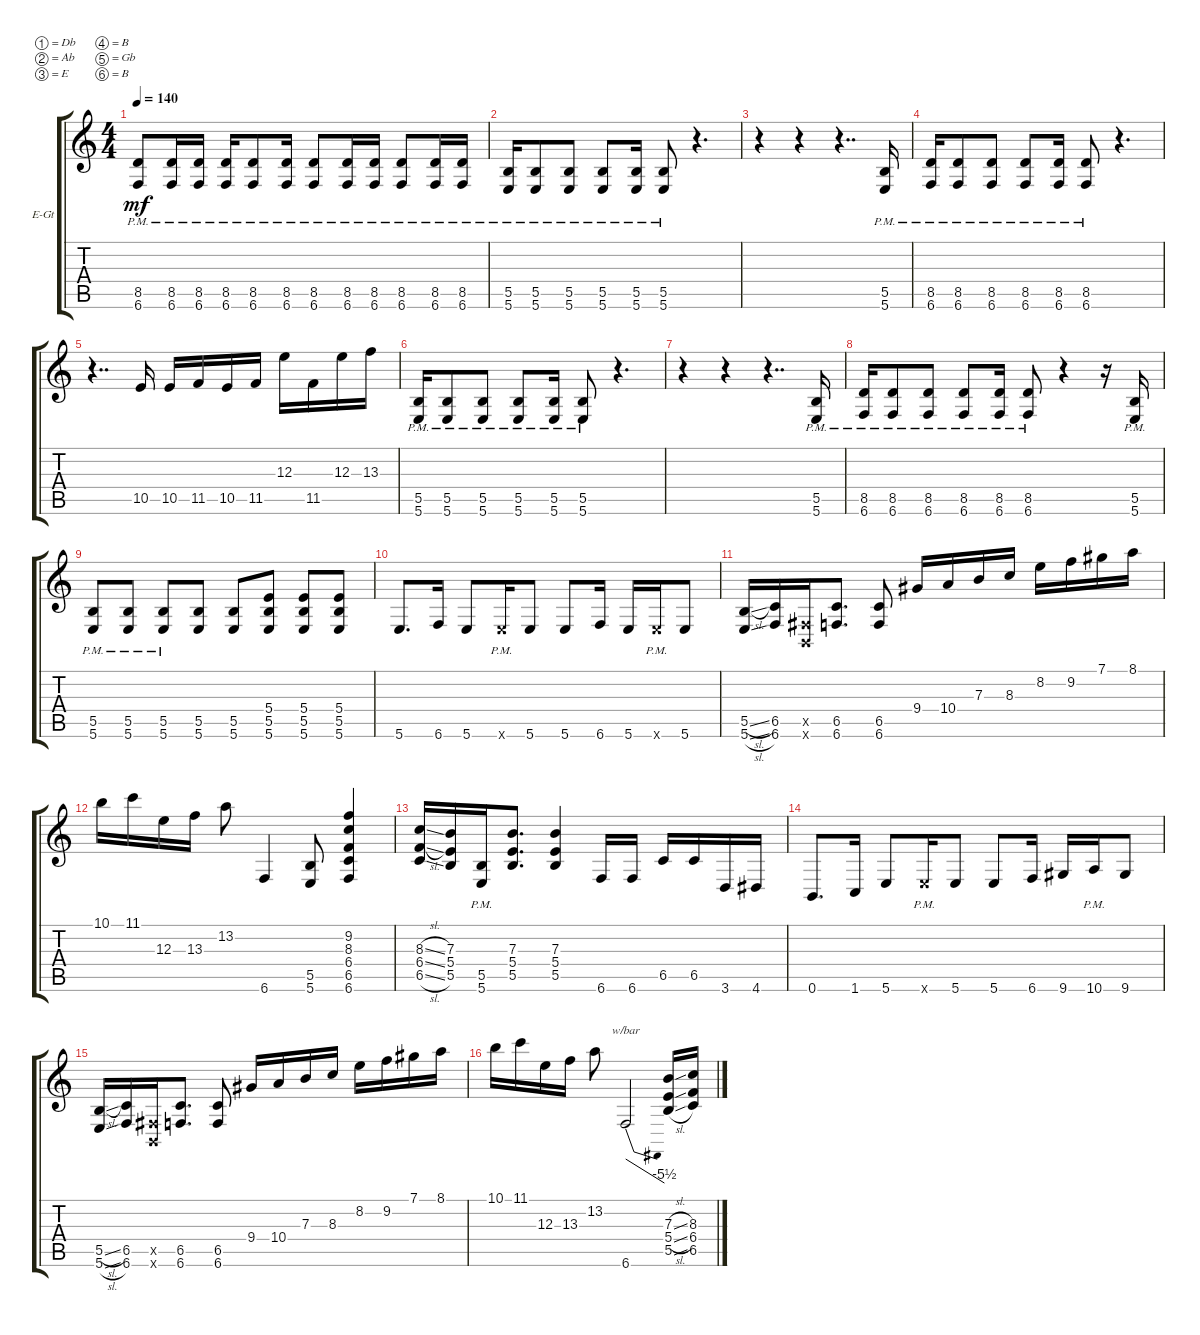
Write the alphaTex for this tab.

\defaultSystemsLayout 4
\bracketExtendMode groupsimilarinstruments
\firstSystemTrackNameOrientation horizontal
\otherSystemsTrackNameOrientation horizontal
\track ("Electric Guitar" "E-Gt") {instrument distortionguitar}
\staff {score tabs}
\tuning (Db4 Ab3 E3 B2 Gb2 B1)
\ts (4 4)
\tempo 140
\clef g2
\ks c
(6.6{pm} 8.5{pm}).8{dy mf} (6.6{pm} 8.5{pm}).16 (6.6{pm} 8.5{pm}).16 (6.6{pm} 8.5{pm}).16 (6.6{pm} 8.5{pm}).8 (6.6{pm} 8.5{pm}).16 (6.6{pm} 8.5{pm}).8 (6.6{pm} 8.5{pm}).16 (6.6{pm} 8.5{pm}).16 (6.6{pm} 8.5{pm}).8 (6.6{pm} 8.5{pm}).16 (6.6{pm} 8.5{pm}).16 |
(5.6{pm} 5.5{pm}).16 (5.6{pm} 5.5{pm}).8 (5.6{pm} 5.5{pm}).8 (5.6{pm} 5.5{pm}).8 (5.6{pm} 5.5{pm}).16 (5.6{pm} 5.5{pm}).8 r.4{d} |
r.4 r.4 r.4{dd} (5.6{pm} 5.5{pm}).16 |
(6.6{pm} 8.5{pm}).16 (6.6{pm} 8.5{pm}).8 (6.6{pm} 8.5{pm}).8 (6.6{pm} 8.5{pm}).8 (6.6{pm} 8.5{pm}).16 (6.6{pm} 8.5{pm}).8 r.4{d} |
r.4{dd} 10.5.16 10.5.16 11.5.16 10.5.16 11.5.16 12.3.16 11.5.16 12.3.16 13.3.16 |
(5.6{pm} 5.5{pm}).16 (5.6{pm} 5.5{pm}).8 (5.6{pm} 5.5{pm}).8 (5.6{pm} 5.5{pm}).8 (5.6{pm} 5.5{pm}).16 (5.6{pm} 5.5{pm}).8 r.4{d} |
r.4 r.4 r.4{dd} (5.6{pm} 5.5{pm}).16 |
(6.6{pm} 8.5{pm}).16 (6.6{pm} 8.5{pm}).8 (6.6{pm} 8.5{pm}).8 (6.6{pm} 8.5{pm}).8 (6.6{pm} 8.5{pm}).16 (6.6{pm} 8.5{pm}).8 r.4 r.16 (5.6{pm} 5.5{pm}).16 |
(5.5{pm} 5.6{pm}).8 (5.6{pm} 5.5{pm}).8 (5.5{pm} 5.6{pm}).8 (5.6 5.5).8 (5.6 5.5).8 (5.4 5.5 5.6).8 (5.4 5.5 5.6).8 (5.4 5.5 5.6).8 |
5.6.8{d} 6.6.16 5.6.8 5.6{pm x}.16 5.6.8 5.6.8 6.6.16 5.6.16 5.6{pm x}.16 5.6.8 |
(5.6{sl} 5.5{sl}).16 (6.6 6.5).16 (0.6{x} 0.5{x}).16 (6.5 6.6).8{d} (6.6 6.5).8 9.4.16 10.4.16 7.3.16 8.3.16 8.2.16 9.2.16 7.1.16 8.1.16 |
10.1.16 11.1.16 12.3.16 13.3.16 13.2.8 6.6.4 (5.6 5.5).8 (6.4 8.3 9.2 6.6 6.5).4 |
(6.5{sl} 8.3{sl} 6.4{sl}).16 (7.3 5.5 5.4).16 (5.6{pm} 5.5{pm}).16 (5.5 7.3 5.4).8{d} (5.5 7.3 5.4).4 6.6.16 6.6.16 6.5.16 6.5.16 3.6.16 4.6.16 |
0.6.8{d} 1.6.16 5.6.8 5.6{pm x}.16 5.6.8 5.6.8 6.6.16 9.6.16 10.6{pm}.16 9.6.8 |
(5.6{sl} 5.5{sl}).16 (6.6 6.5).16 (0.6{x} 0.5{x}).16 (6.5 6.6).8{d} (6.6 6.5).8 9.4.16 10.4.16 7.3.16 8.3.16 8.2.16 9.2.16 7.1.16 8.1.16 |
10.1.16 11.1.16 12.3.16 13.3.16 13.2.8 6.6.2{tbe (dive default 27 0 58.8 -22)} (5.4{sl} 7.3{sl} 5.5{sl}).16 (6.4 8.3 6.5).16
